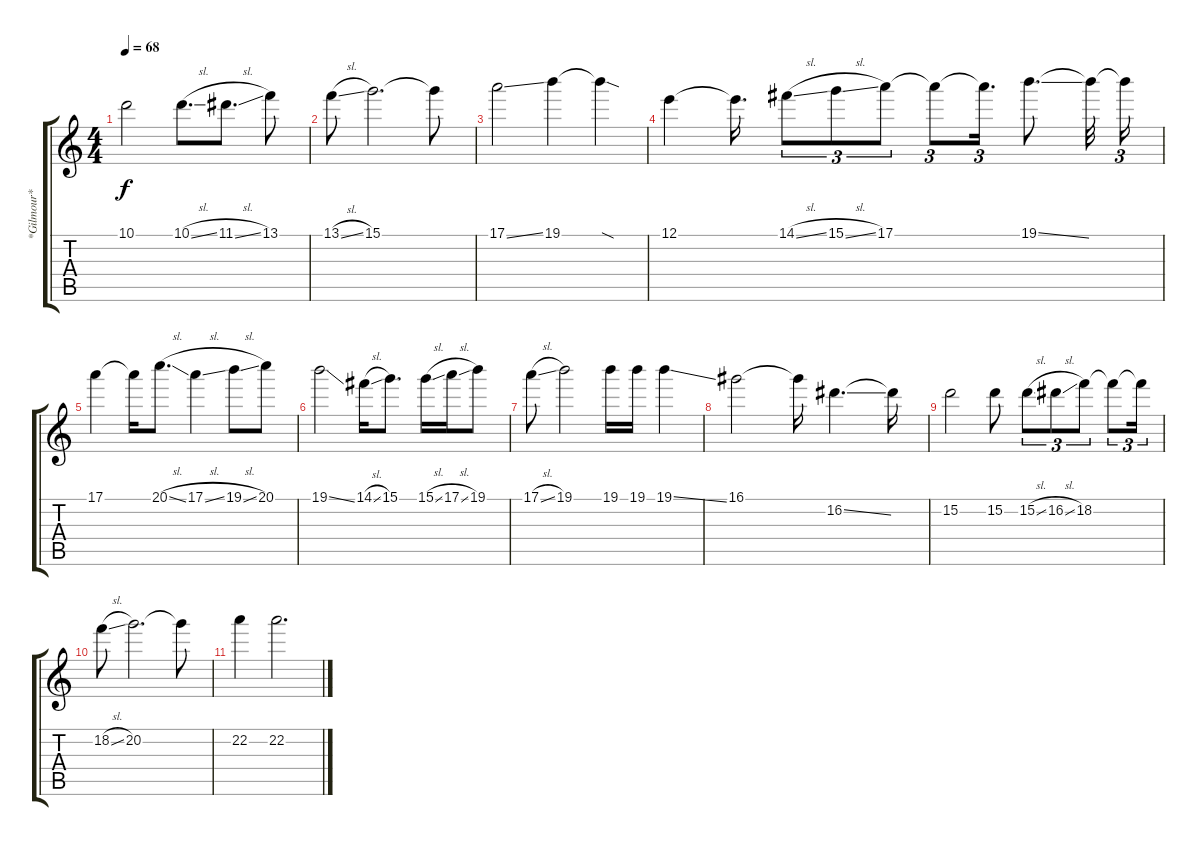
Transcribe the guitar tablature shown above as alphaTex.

\track ("*Gilmour* (Clean Electric w/Reverb/Fuzz)" "*Gilmour* ") {instrument electricguitarjazz}
\staff {score tabs}
\tuning (E4 B3 G3 D3 A2 E2) {hide}
\ts (4 4)
\tempo 68
\clef g2
\ks c
10.1.2{dy f} 10.1{sl}.8{d} 11.1{sl}.8{d} 13.1.8 |
13.1{sl}.8 15.1.2{d} 15.1{t}.8 |
17.1{ss}.2 19.1.4 19.1{sod t}.4 |
12.1.4 12.1{t}.16{d} 14.1{sl}.8{tu (3 2)} 15.1{sl}.8{tu (3 2)} 17.1.8{tu (3 2)} 17.1{t}.8{tu (3 2)} 17.1{t}.16{d tu (3 2)} 19.1{ss}.8{d} 19.1{t}.32 19.1{t}.16{tu (3 2)} |
17.1.4 17.1{t}.16 20.1{sl}.8{d} 17.1{sl}.4 19.1{sl}.8 20.1.8 |
19.1{ss}.2 14.1{sl}.16 15.1.8{d} 15.1{sl}.16 17.1{sl}.16 19.1.8 |
17.1{sl}.8 19.1.2 19.1.16 19.1.16 19.1{ss}.4 |
16.1.2 16.1{t}.16 16.2{ss}.4{d} 16.2{t}.16 |
15.2.2 15.2.8 15.2{sl}.8{tu (3 2)} 16.2{sl}.8{tu (3 2)} 18.2.8{tu (3 2)} 18.2{t}.8{tu (3 2)} 18.2{t}.16{tu (3 2)} |
18.2{sl}.8 20.2.2{d} 20.2{t}.8 |
22.2.4 22.2.2{d}
